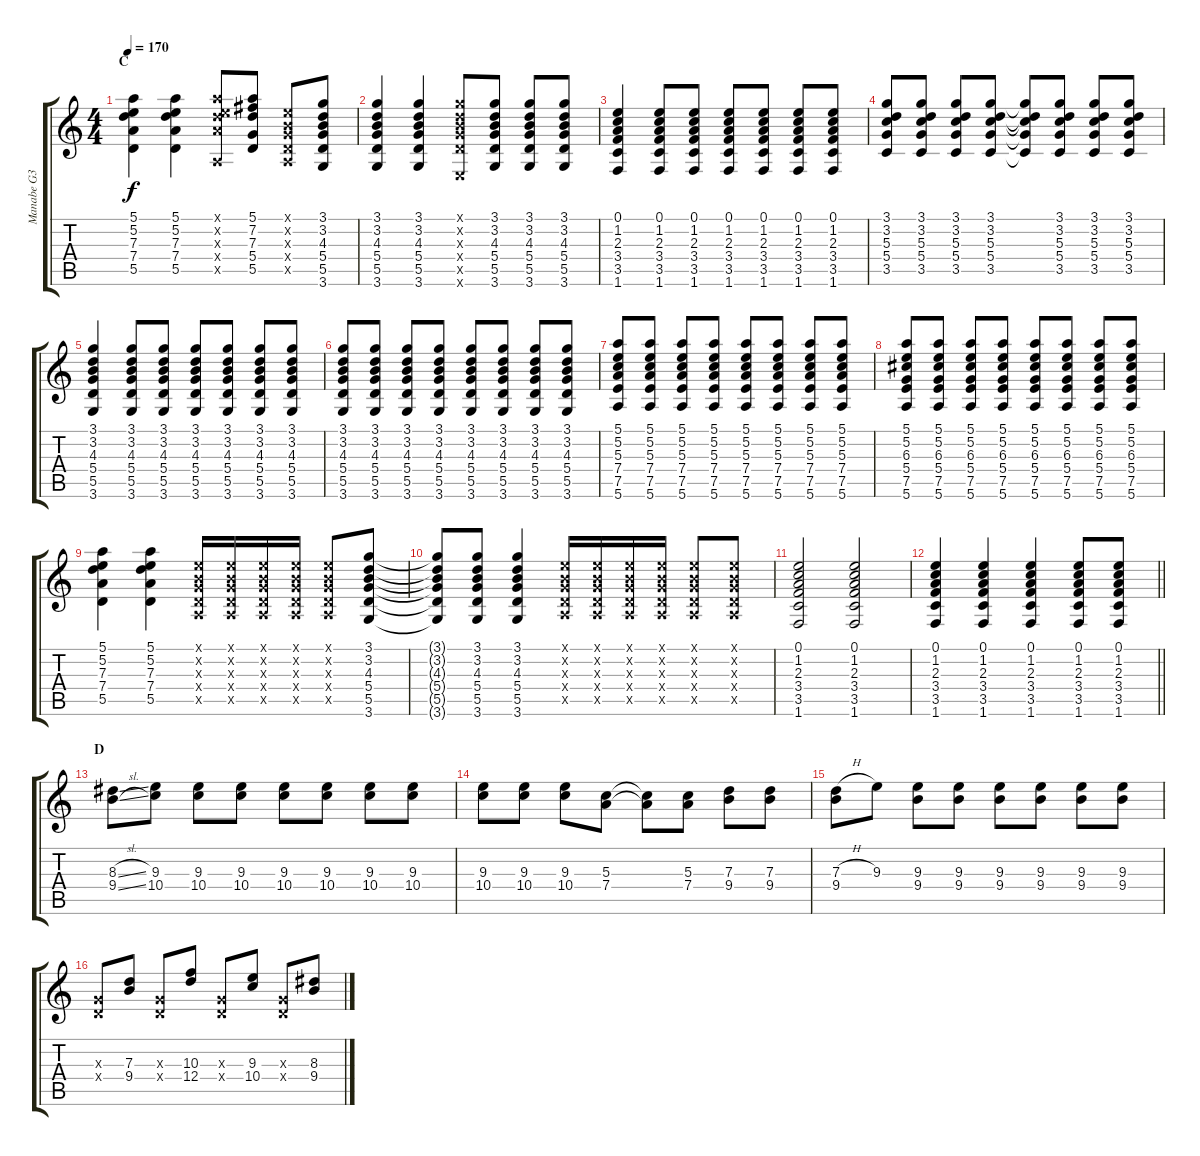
\track ("Manabe G3" "Manabe G3") {instrument overdrivenguitar}
\staff {score tabs}
\tuning (E4 B3 G3 D3 A2 E2) {hide}
\ts (4 4)
\section ("" "C")
\tempo 170
\clef g2
\ks c
(5.1{t} 5.2{t} 7.3{t} 7.4{t} 5.5{t}).4{dy f} (5.1 5.2 7.3 7.4 5.5).4 (5.1{x} 5.2{x} 7.3{x} 7.4{x} 0.5{x}).8 (5.1 7.2 7.3 5.4 5.5).8 (0.1{x} 0.2{x} 0.3{x} 0.4{x} 0.5{x}).8 (3.1 3.2 4.3 5.4 5.5 3.6).8 |
(3.1 3.2 4.3 5.4 5.5 3.6).4 (3.1 3.2 4.3 5.4 5.5 3.6).4 (3.1{x} 3.2{x} 4.3{x} 5.4{x} 5.5{x} 0.6{x}).8 (3.1 3.2 4.3 5.4 5.5 3.6).8 (3.1 3.2 4.3 5.4 5.5 3.6).8 (3.1 3.2 4.3 5.4 5.5 3.6).8 |
(0.1 1.2 2.3 3.4 3.5 1.6).4 (0.1 1.2 2.3 3.4 3.5 1.6).8 (0.1 1.2 2.3 3.4 3.5 1.6).8 (0.1 1.2 2.3 3.4 3.5 1.6).8 (0.1 1.2 2.3 3.4 3.5 1.6).8 (0.1 1.2 2.3 3.4 3.5 1.6).8 (0.1 1.2 2.3 3.4 3.5 1.6).8 |
(3.1 3.2 5.3 5.4 3.5).8 (3.1 3.2 5.3 5.4 3.5).8 (3.1 3.2 5.3 5.4 3.5).8 (3.1 3.2 5.3 5.4 3.5).8 (3.1{t} 3.2{t} 5.3{t} 5.4{t} 3.5{t}).8 (3.1 3.2 5.3 5.4 3.5).8 (3.1 3.2 5.3 5.4 3.5).8 (3.1 3.2 5.3 5.4 3.5).8 |
(3.1 3.2 4.3 5.4 5.5 3.6).4 (3.1 3.2 4.3 5.4 5.5 3.6).8 (3.1 3.2 4.3 5.4 5.5 3.6).8 (3.1 3.2 4.3 5.4 5.5 3.6).8 (3.1 3.2 4.3 5.4 5.5 3.6).8 (3.1 3.2 4.3 5.4 5.5 3.6).8 (3.1 3.2 4.3 5.4 5.5 3.6).8 |
(3.1 3.2 4.3 5.4 5.5 3.6).8 (3.1 3.2 4.3 5.4 5.5 3.6).8 (3.1 3.2 4.3 5.4 5.5 3.6).8 (3.1 3.2 4.3 5.4 5.5 3.6).8 (3.1 3.2 4.3 5.4 5.5 3.6).8 (3.1 3.2 4.3 5.4 5.5 3.6).8 (3.1 3.2 4.3 5.4 5.5 3.6).8 (3.1 3.2 4.3 5.4 5.5 3.6).8 |
(5.1 5.2 5.3 7.4 7.5 5.6).8 (5.1 5.2 5.3 7.4 7.5 5.6).8 (5.1 5.2 5.3 7.4 7.5 5.6).8 (5.1 5.2 5.3 7.4 7.5 5.6).8 (5.1 5.2 5.3 7.4 7.5 5.6).8 (5.1 5.2 5.3 7.4 7.5 5.6).8 (5.1 5.2 5.3 7.4 7.5 5.6).8 (5.1 5.2 5.3 7.4 7.5 5.6).8 |
(5.1 5.2 6.3 5.4 7.5 5.6).8 (5.1 5.2 6.3 5.4 7.5 5.6).8 (5.1 5.2 6.3 5.4 7.5 5.6).8 (5.1 5.2 6.3 5.4 7.5 5.6).8 (5.1 5.2 6.3 5.4 7.5 5.6).8 (5.1 5.2 6.3 5.4 7.5 5.6).8 (5.1 5.2 6.3 5.4 7.5 5.6).8 (5.1 5.2 6.3 5.4 7.5 5.6).8 |
(5.1 5.2 7.3 7.4 5.5).4 (5.1 5.2 7.3 7.4 5.5).4 (0.1{x} 0.2{x} 0.3{x} 0.4{x} 0.5{x}).16 (0.1{x} 0.2{x} 0.3{x} 0.4{x} 0.5{x}).16 (0.1{x} 0.2{x} 0.3{x} 0.4{x} 0.5{x}).16 (0.1{x} 0.2{x} 0.3{x} 0.4{x} 0.5{x}).16 (0.1{x} 0.2{x} 0.3{x} 0.4{x} 0.5{x}).8 (3.1 3.2 4.3 5.4 5.5 3.6).8 |
(3.1{t} 3.2{t} 4.3{t} 5.4{t} 5.5{t} 3.6{t}).8 (3.1 3.2 4.3 5.4 5.5 3.6).8 (3.1 3.2 4.3 5.4 5.5 3.6).4 (0.1{x} 0.2{x} 0.3{x} 0.4{x} 0.5{x}).16 (0.1{x} 0.2{x} 0.3{x} 0.4{x} 0.5{x}).16 (0.1{x} 0.2{x} 0.3{x} 0.4{x} 0.5{x}).16 (0.1{x} 0.2{x} 0.3{x} 0.4{x} 0.5{x}).16 (0.1{x} 0.2{x} 0.3{x} 0.4{x} 0.5{x}).8 (0.1{x} 0.2{x} 0.3{x} 0.4{x} 0.5{x}).8 |
(0.1 1.2 2.3 3.4 3.5 1.6).2 (0.1 1.2 2.3 3.4 3.5 1.6).2 |
\barLineRight lightlight
(0.1 1.2 2.3 3.4 3.5 1.6).4 (0.1 1.2 2.3 3.4 3.5 1.6).4 (0.1 1.2 2.3 3.4 3.5 1.6).4 (0.1 1.2 2.3 3.4 3.5 1.6).8 (0.1 1.2 2.3 3.4 3.5 1.6).8 |
\section ("" "D")
(8.3{sl} 9.4{sl}).8 (9.3 10.4).8 (9.3 10.4).8 (9.3 10.4).8 (9.3 10.4).8 (9.3 10.4).8 (9.3 10.4).8 (9.3 10.4).8 |
(9.3 10.4).8 (9.3 10.4).8 (9.3 10.4).8 (5.3 7.4).8 (5.3{t} 7.4{t}).8 (5.3 7.4).8 (7.3 9.4).8 (7.3 9.4).8 |
(7.3{h} 9.4).8 9.3.8 (9.3 9.4).8 (9.3 9.4).8 (9.3 9.4).8 (9.3 9.4).8 (9.3 9.4).8 (9.3 9.4).8 |
(0.3{x} 0.4{x}).8 (7.3 9.4).8 (0.3{x} 0.4{x}).8 (10.3 12.4).8 (0.3{x} 0.4{x}).8 (9.3 10.4).8 (0.3{x} 0.4{x}).8 (8.3 9.4).8
